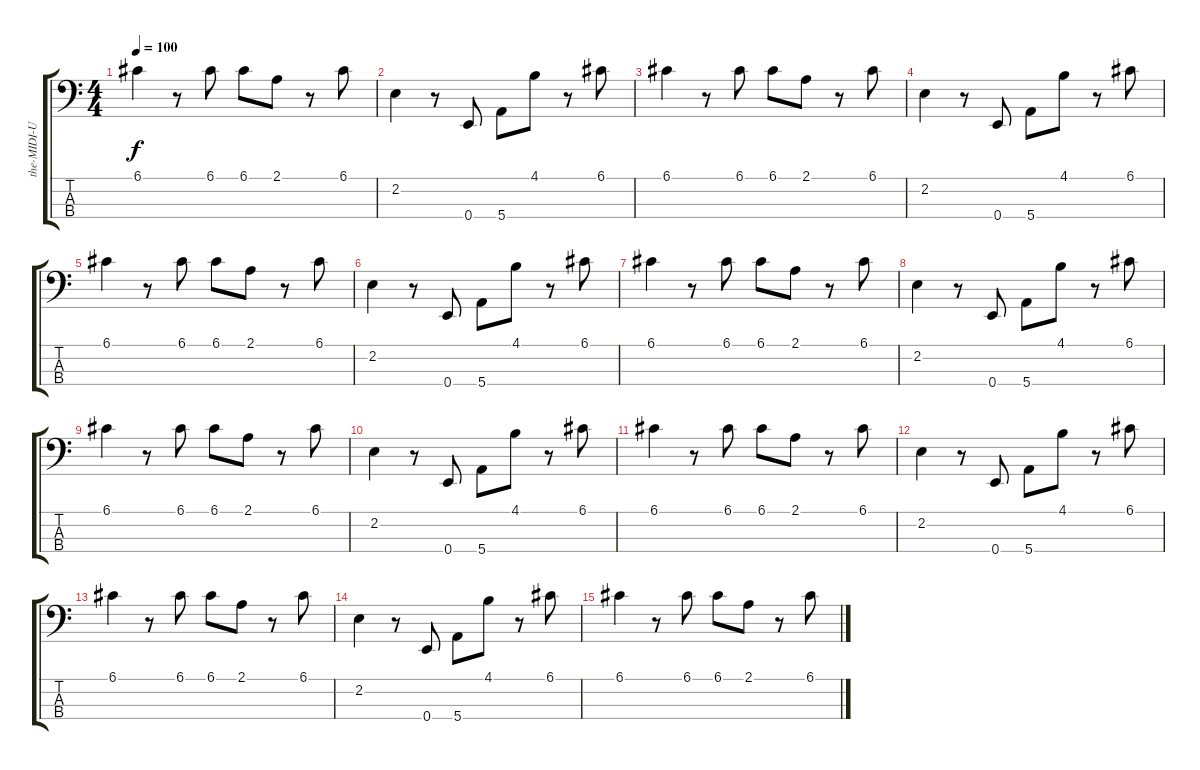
\track ("the-MIDI-Universe@" "the-MIDI-U") {instrument electricbassfinger}
\staff {score tabs}
\tuning (G2 D2 A1 E1) {hide}
\ts (4 4)
\tempo 100
\clef f4
\ks c
6.1.4{dy f} r.8 6.1.8 6.1.8 2.1.8 r.8 6.1.8 |
2.2.4 r.8 0.4.8 5.4.8 4.1.8 r.8 6.1.8 |
6.1.4 r.8 6.1.8 6.1.8 2.1.8 r.8 6.1.8 |
2.2.4 r.8 0.4.8 5.4.8 4.1.8 r.8 6.1.8 |
6.1.4 r.8 6.1.8 6.1.8 2.1.8 r.8 6.1.8 |
2.2.4 r.8 0.4.8 5.4.8 4.1.8 r.8 6.1.8 |
6.1.4 r.8 6.1.8 6.1.8 2.1.8 r.8 6.1.8 |
2.2.4{volume 11} r.8 0.4.8 5.4.8 4.1.8 r.8 6.1.8 |
6.1.4{volume 10} r.8 6.1.8 6.1.8 2.1.8 r.8 6.1.8 |
2.2.4{volume 8} r.8 0.4.8 5.4.8 4.1.8 r.8 6.1.8 |
6.1.4{volume 6} r.8 6.1.8 6.1.8 2.1.8 r.8 6.1.8 |
2.2.4{volume 5} r.8 0.4.8 5.4.8 4.1.8 r.8 6.1.8 |
6.1.4{volume 3} r.8 6.1.8 6.1.8 2.1.8 r.8 6.1.8 |
2.2.4{volume 2} r.8 0.4.8 5.4.8 4.1.8 r.8 6.1.8 |
6.1.4 r.8 6.1.8 6.1.8 2.1.8 r.8 6.1.8
